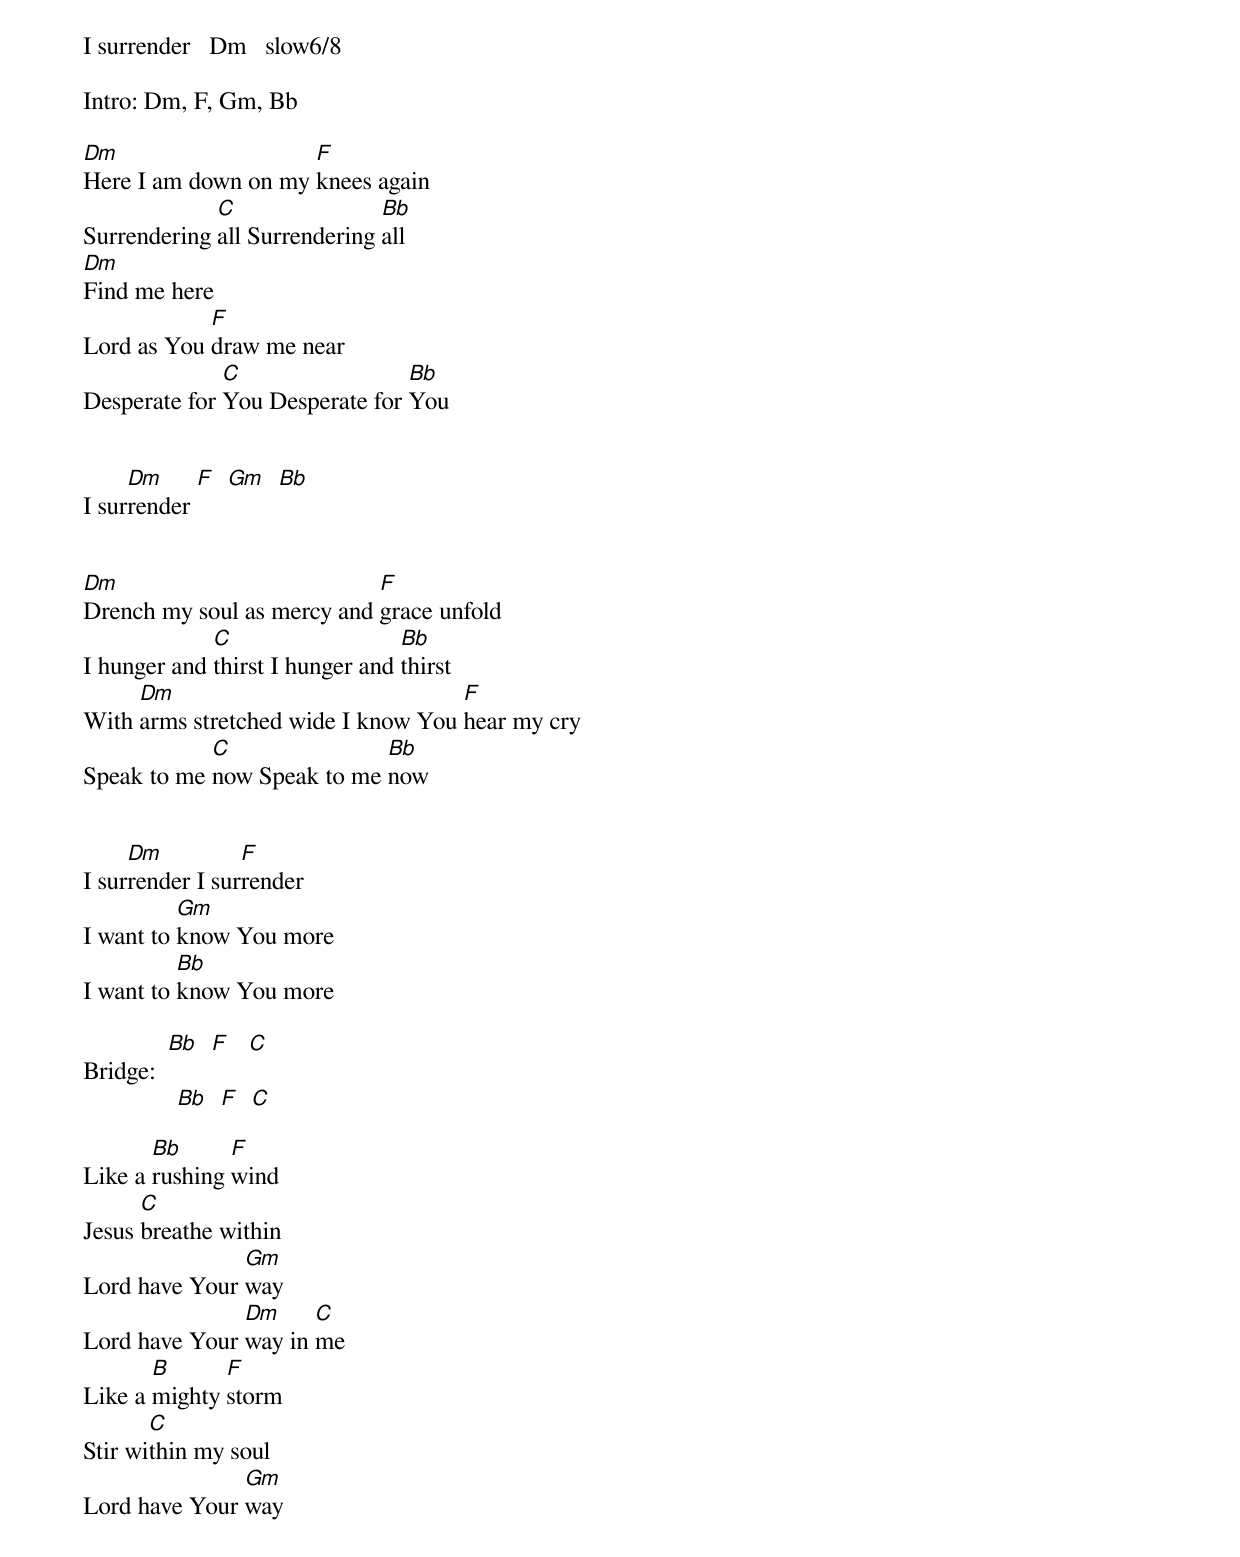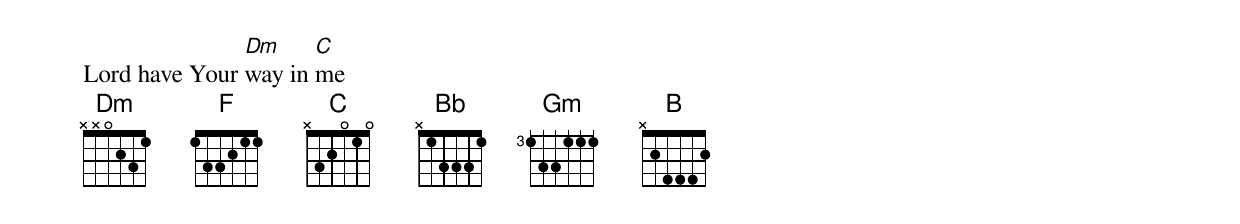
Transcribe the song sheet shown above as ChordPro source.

I surrender   Dm   slow6/8

Intro: Dm, F, Gm, Bb

[Dm]Here I am down on my [F]knees again
Surrendering [C]all Surrendering [Bb]all
[Dm]Find me here
Lord as You [F]draw me near
Desperate for [C]You Desperate for [Bb]You


I sur[Dm]render [F]  [Gm]  [Bb]


[Dm]Drench my soul as mercy and [F]grace unfold
I hunger and [C]thirst I hunger and [Bb]thirst
With [Dm]arms stretched wide I know You [F]hear my cry
Speak to me [C]now Speak to me [Bb]now


I sur[Dm]render I sur[F]render
I want to [Gm]know You more
I want to [Bb]know You more

Bridge:  [Bb]  [F]   [C]
               [Bb]  [F]  [C]

Like a [Bb]rushing [F]wind
Jesus [C]breathe within
Lord have Your [Gm]way
Lord have Your [Dm]way in [C]me
Like a [B]mighty [F]storm
Stir wi[C]thin my soul
Lord have Your [Gm]way
Lord have Your [Dm]way in [C]me
